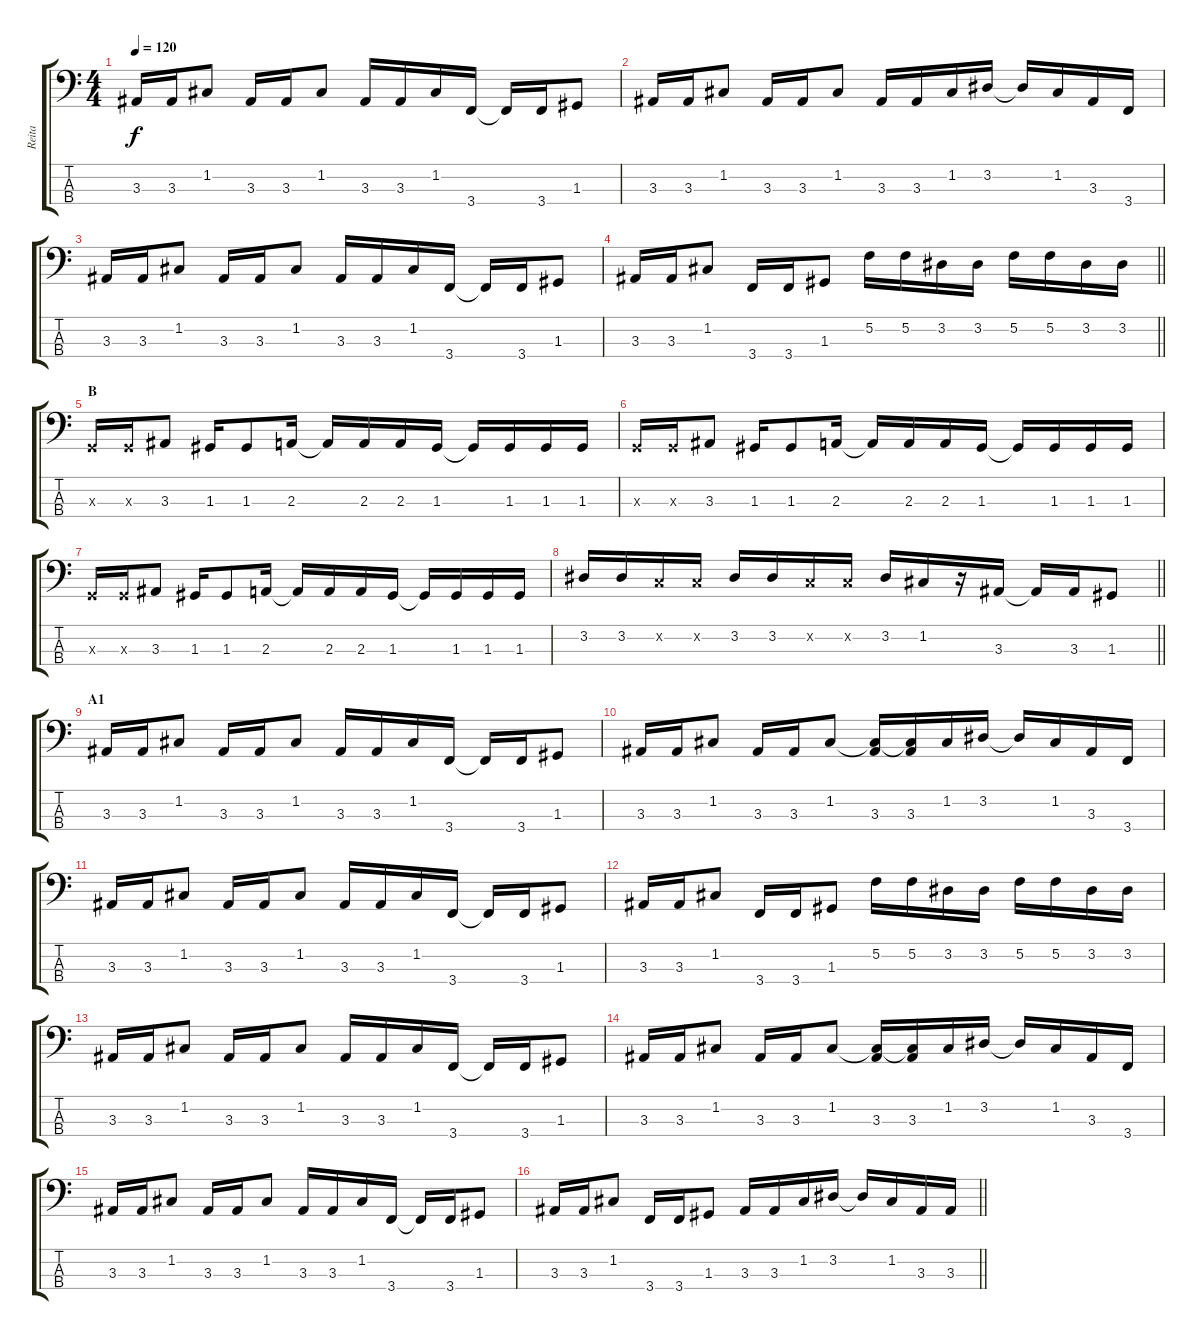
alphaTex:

\track ("Reita" "Reita") {instrument electricbasspick}
\staff {score tabs}
\tuning (F2 C2 G1 D1) {hide}
\ts (4 4)
\tempo 120
\clef f4
\ks c
3.3.16{dy f} 3.3.16 1.2.8 3.3.16 3.3.16 1.2.8 3.3.16 3.3.16 1.2.16 3.4.16 3.4{t}.16 3.4.16 1.3.8 |
3.3.16 3.3.16 1.2.8 3.3.16 3.3.16 1.2.8 3.3.16 3.3.16 1.2.16 3.2.16 3.2{t}.16 1.2.16 3.3.16 3.4.16 |
3.3.16 3.3.16 1.2.8 3.3.16 3.3.16 1.2.8 3.3.16 3.3.16 1.2.16 3.4.16 3.4{t}.16 3.4.16 1.3.8 |
\barLineRight lightlight
3.3.16 3.3.16 1.2.8 3.4.16 3.4.16 1.3.8 5.2.16 5.2.16 3.2.16 3.2.16 5.2.16 5.2.16 3.2.16 3.2.16 |
\section ("" "B")
0.3{x}.16 0.3{x}.16 3.3.8 1.3.16 1.3.8 2.3.16 2.3{t}.16 2.3.16 2.3.16 1.3.16 1.3{t}.16 1.3.16 1.3.16 1.3.16 |
0.3{x}.16 0.3{x}.16 3.3.8 1.3.16 1.3.8 2.3.16 2.3{t}.16 2.3.16 2.3.16 1.3.16 1.3{t}.16 1.3.16 1.3.16 1.3.16 |
0.3{x}.16 0.3{x}.16 3.3.8 1.3.16 1.3.8 2.3.16 2.3{t}.16 2.3.16 2.3.16 1.3.16 1.3{t}.16 1.3.16 1.3.16 1.3.16 |
\barLineRight lightlight
3.2.16 3.2.16 0.2{x}.16 0.2{x}.16 3.2.16 3.2.16 0.2{x}.16 0.2{x}.16 3.2.16 1.2.16 r.16 3.3.16 3.3{t}.16 3.3.16 1.3.8 |
\section ("" "A1")
3.3.16 3.3.16 1.2.8 3.3.16 3.3.16 1.2.8 3.3.16 3.3.16 1.2.16 3.4.16 3.4{t}.16 3.4.16 1.3.8 |
3.3.16 3.3.16 1.2.8 3.3.16 3.3.16 1.2.8 (1.2{t} 3.3).16 (1.2{t} 3.3).16 1.2.16 3.2.16 3.2{t}.16 1.2.16 3.3.16 3.4.16 |
3.3.16 3.3.16 1.2.8 3.3.16 3.3.16 1.2.8 3.3.16 3.3.16 1.2.16 3.4.16 3.4{t}.16 3.4.16 1.3.8 |
3.3.16 3.3.16 1.2.8 3.4.16 3.4.16 1.3.8 5.2.16 5.2.16 3.2.16 3.2.16 5.2.16 5.2.16 3.2.16 3.2.16 |
3.3.16 3.3.16 1.2.8 3.3.16 3.3.16 1.2.8 3.3.16 3.3.16 1.2.16 3.4.16 3.4{t}.16 3.4.16 1.3.8 |
3.3.16 3.3.16 1.2.8 3.3.16 3.3.16 1.2.8 (1.2{t} 3.3).16 (1.2{t} 3.3).16 1.2.16 3.2.16 3.2{t}.16 1.2.16 3.3.16 3.4.16 |
3.3.16 3.3.16 1.2.8 3.3.16 3.3.16 1.2.8 3.3.16 3.3.16 1.2.16 3.4.16 3.4{t}.16 3.4.16 1.3.8 |
\barLineRight lightlight
3.3.16 3.3.16 1.2.8 3.4.16 3.4.16 1.3.8 3.3.16 3.3.16 1.2.16 3.2.16 3.2{t}.16 1.2.16 3.3.16 3.3.16
